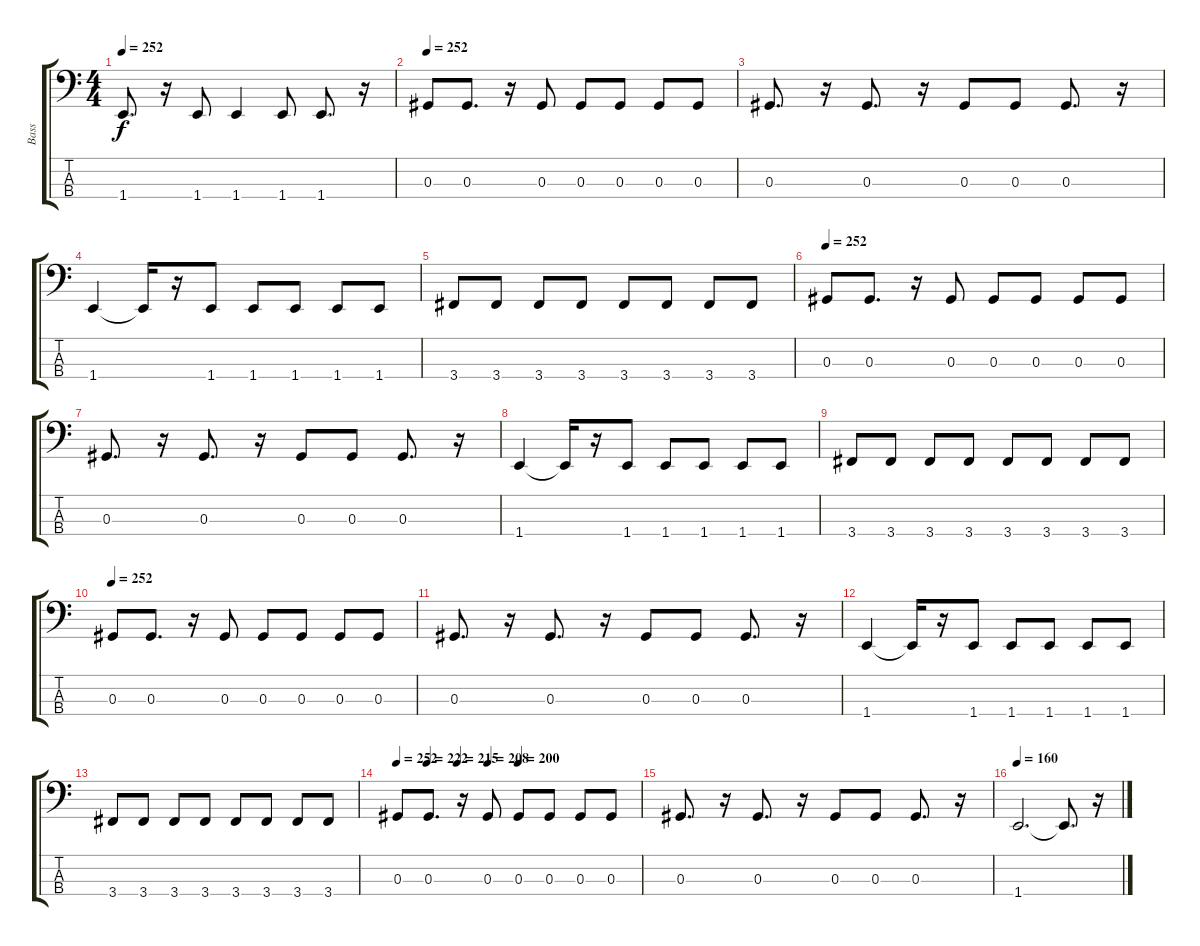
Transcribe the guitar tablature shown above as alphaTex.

\track ("Bass" "Bass") {instrument electricbassfinger}
\staff {score tabs}
\tuning (Gb2 Db2 Ab1 Eb1) {hide}
\ts (4 4)
\tempo 252
\clef f4
\ks c
1.4.8{d dy f} r.16 1.4.8 1.4.4 1.4.8 1.4.8{d} r.16 |
\tempo 252
0.3.8 0.3.8{d} r.16 0.3.8 0.3.8 0.3.8 0.3.8 0.3.8 |
0.3.8{d} r.16 0.3.8{d} r.16 0.3.8 0.3.8 0.3.8{d} r.16 |
1.4.4 1.4{t}.16 r.16 1.4.8 1.4.8 1.4.8 1.4.8 1.4.8 |
3.4.8 3.4.8 3.4.8 3.4.8 3.4.8 3.4.8 3.4.8 3.4.8 |
\tempo 252
0.3.8 0.3.8{d} r.16 0.3.8 0.3.8 0.3.8 0.3.8 0.3.8 |
0.3.8{d} r.16 0.3.8{d} r.16 0.3.8 0.3.8 0.3.8{d} r.16 |
1.4.4 1.4{t}.16 r.16 1.4.8 1.4.8 1.4.8 1.4.8 1.4.8 |
3.4.8 3.4.8 3.4.8 3.4.8 3.4.8 3.4.8 3.4.8 3.4.8 |
\tempo 252
0.3.8 0.3.8{d} r.16 0.3.8 0.3.8 0.3.8 0.3.8 0.3.8 |
0.3.8{d} r.16 0.3.8{d} r.16 0.3.8 0.3.8 0.3.8{d} r.16 |
1.4.4 1.4{t}.16 r.16 1.4.8 1.4.8 1.4.8 1.4.8 1.4.8 |
3.4.8 3.4.8 3.4.8 3.4.8 3.4.8 3.4.8 3.4.8 3.4.8 |
\tempo 252
\tempo (222 0.125)
\tempo (215 0.25)
\tempo (208 0.375)
\tempo (200 0.5)
0.3.8 0.3.8{d} r.16 0.3.8 0.3.8 0.3.8 0.3.8 0.3.8 |
0.3.8{d} r.16 0.3.8{d} r.16 0.3.8 0.3.8 0.3.8{d} r.16 |
\tempo 108
\tempo 160
1.4.2{d} 1.4{t}.8{d} r.16
